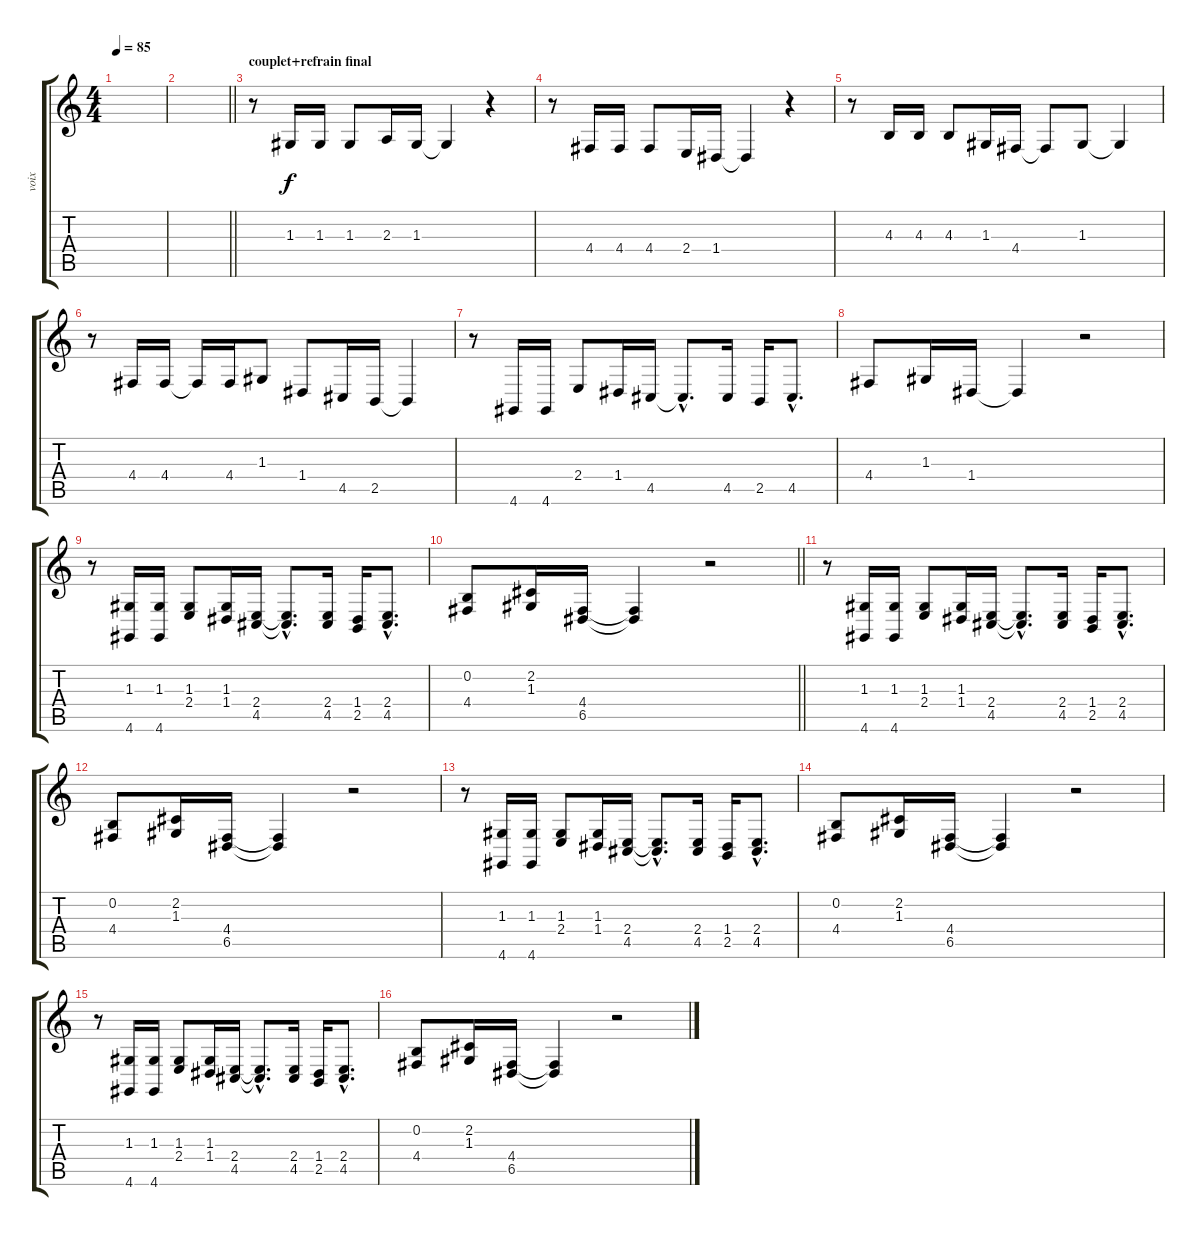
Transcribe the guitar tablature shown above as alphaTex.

\track ("voix" "voix") {instrument electricpiano2}
\staff {score tabs}
\tuning (E4 B3 G3 D3 A2 E2) {hide}
\ts (4 4)
\tempo 85
\clef g2
\ks c
|
\barLineRight lightlight
|
\section ("" "couplet+refrain final")
r.8 1.3.16 1.3.16 1.3.8 2.3.16 1.3.16 1.3{t}.4 r.4 |
r.8 4.4.16 4.4.16 4.4.8 2.4.16 1.4.16 1.4{t}.4 r.4 |
r.8 4.3.16 4.3.16 4.3.8 1.3.16 4.4.16 4.4{t}.8 1.3.8 1.3{t}.4 |
r.8 4.4.16 4.4.16 4.4{t}.16 4.4.16 1.3.8 1.4.8 4.5.16 2.5.16 2.5{t}.4 |
r.8 4.6.16 4.6.16 2.4.8 1.4.16 4.5.16 4.5{hac t}.8{d} 4.5.16 2.5.16 4.5{hac}.8{d} |
4.4.8 1.3.16 1.4.16 1.4{t}.4 r.2 |
r.8 (1.3 4.6).16 (1.3 4.6).16 (1.3 2.4).8 (1.3 1.4).16 (2.4 4.5).16 (2.4{hac t} 4.5{hac t}).8{d} (2.4 4.5).16 (1.4 2.5).16 (2.4{hac} 4.5{hac}).8{d} |
\barLineRight lightlight
(0.2 4.4).8 (2.2 1.3).16 (4.4 6.5).16 (4.4{t} 6.5{t}).4 r.2 |
r.8{volume 10} (1.3 4.6).16 (1.3 4.6).16 (1.3 2.4).8 (1.3 1.4).16 (2.4 4.5).16 (2.4{hac t} 4.5{hac t}).8{d} (2.4 4.5).16 (1.4 2.5).16 (2.4{hac} 4.5{hac}).8{d} |
(0.2 4.4).8 (2.2 1.3).16 (4.4 6.5).16 (4.4{t} 6.5{t}).4 r.2 |
r.8{volume 7} (1.3 4.6).16 (1.3 4.6).16 (1.3 2.4).8 (1.3 1.4).16 (2.4 4.5).16 (2.4{hac t} 4.5{hac t}).8{d} (2.4 4.5).16 (1.4 2.5).16 (2.4{hac} 4.5{hac}).8{d} |
(0.2 4.4).8 (2.2 1.3).16 (4.4 6.5).16 (4.4{t} 6.5{t}).4 r.2 |
r.8{volume 0} (1.3 4.6).16 (1.3 4.6).16 (1.3 2.4).8 (1.3 1.4).16 (2.4 4.5).16 (2.4{hac t} 4.5{hac t}).8{d} (2.4 4.5).16 (1.4 2.5).16 (2.4{hac} 4.5{hac}).8{d} |
(0.2 4.4).8 (2.2 1.3).16 (4.4 6.5).16 (4.4{t} 6.5{t}).4 r.2
